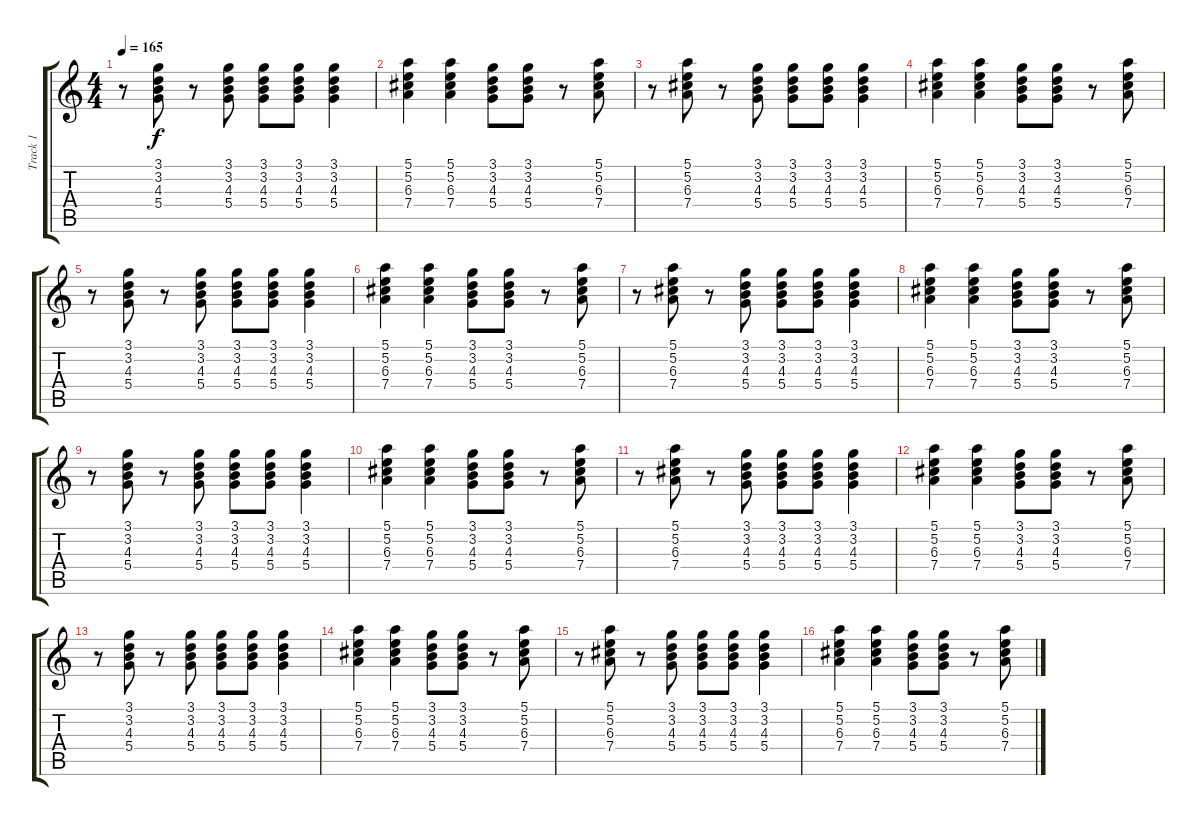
\track ("Track 1" "Track 1") {instrument acousticguitarsteel}
\staff {score tabs}
\tuning (E4 B3 G3 D3 A2 E2) {hide}
\ts (4 4)
\tempo 165
\clef g2
\ks c
r.8{dy f} (3.1 3.2 4.3 5.4).8 r.8 (3.1 3.2 4.3 5.4).8 (3.1 3.2 4.3 5.4).8 (3.1 3.2 4.3 5.4).8 (3.1 3.2 4.3 5.4).4 |
(5.1 5.2 6.3 7.4).4 (5.1 5.2 6.3 7.4).4 (3.1 3.2 4.3 5.4).8 (3.1 3.2 4.3 5.4).8 r.8 (5.1 5.2 6.3 7.4).8 |
r.8 (5.1 5.2 6.3 7.4).8 r.8 (3.1 3.2 4.3 5.4).8 (3.1 3.2 4.3 5.4).8 (3.1 3.2 4.3 5.4).8 (3.1 3.2 4.3 5.4).4 |
(5.1 5.2 6.3 7.4).4 (5.1 5.2 6.3 7.4).4 (3.1 3.2 4.3 5.4).8 (3.1 3.2 4.3 5.4).8 r.8 (5.1 5.2 6.3 7.4).8 |
r.8 (3.1 3.2 4.3 5.4).8 r.8 (3.1 3.2 4.3 5.4).8 (3.1 3.2 4.3 5.4).8 (3.1 3.2 4.3 5.4).8 (3.1 3.2 4.3 5.4).4 |
(5.1 5.2 6.3 7.4).4 (5.1 5.2 6.3 7.4).4 (3.1 3.2 4.3 5.4).8 (3.1 3.2 4.3 5.4).8 r.8 (5.1 5.2 6.3 7.4).8 |
r.8 (5.1 5.2 6.3 7.4).8 r.8 (3.1 3.2 4.3 5.4).8 (3.1 3.2 4.3 5.4).8 (3.1 3.2 4.3 5.4).8 (3.1 3.2 4.3 5.4).4 |
(5.1 5.2 6.3 7.4).4 (5.1 5.2 6.3 7.4).4 (3.1 3.2 4.3 5.4).8 (3.1 3.2 4.3 5.4).8 r.8 (5.1 5.2 6.3 7.4).8 |
r.8 (3.1 3.2 4.3 5.4).8 r.8 (3.1 3.2 4.3 5.4).8 (3.1 3.2 4.3 5.4).8 (3.1 3.2 4.3 5.4).8 (3.1 3.2 4.3 5.4).4 |
(5.1 5.2 6.3 7.4).4 (5.1 5.2 6.3 7.4).4 (3.1 3.2 4.3 5.4).8 (3.1 3.2 4.3 5.4).8 r.8 (5.1 5.2 6.3 7.4).8 |
r.8 (5.1 5.2 6.3 7.4).8 r.8 (3.1 3.2 4.3 5.4).8 (3.1 3.2 4.3 5.4).8 (3.1 3.2 4.3 5.4).8 (3.1 3.2 4.3 5.4).4 |
(5.1 5.2 6.3 7.4).4 (5.1 5.2 6.3 7.4).4 (3.1 3.2 4.3 5.4).8 (3.1 3.2 4.3 5.4).8 r.8 (5.1 5.2 6.3 7.4).8 |
r.8 (3.1 3.2 4.3 5.4).8 r.8 (3.1 3.2 4.3 5.4).8 (3.1 3.2 4.3 5.4).8 (3.1 3.2 4.3 5.4).8 (3.1 3.2 4.3 5.4).4 |
(5.1 5.2 6.3 7.4).4 (5.1 5.2 6.3 7.4).4 (3.1 3.2 4.3 5.4).8 (3.1 3.2 4.3 5.4).8 r.8 (5.1 5.2 6.3 7.4).8 |
r.8 (5.1 5.2 6.3 7.4).8 r.8 (3.1 3.2 4.3 5.4).8 (3.1 3.2 4.3 5.4).8 (3.1 3.2 4.3 5.4).8 (3.1 3.2 4.3 5.4).4 |
(5.1 5.2 6.3 7.4).4 (5.1 5.2 6.3 7.4).4 (3.1 3.2 4.3 5.4).8 (3.1 3.2 4.3 5.4).8 r.8 (5.1 5.2 6.3 7.4).8
